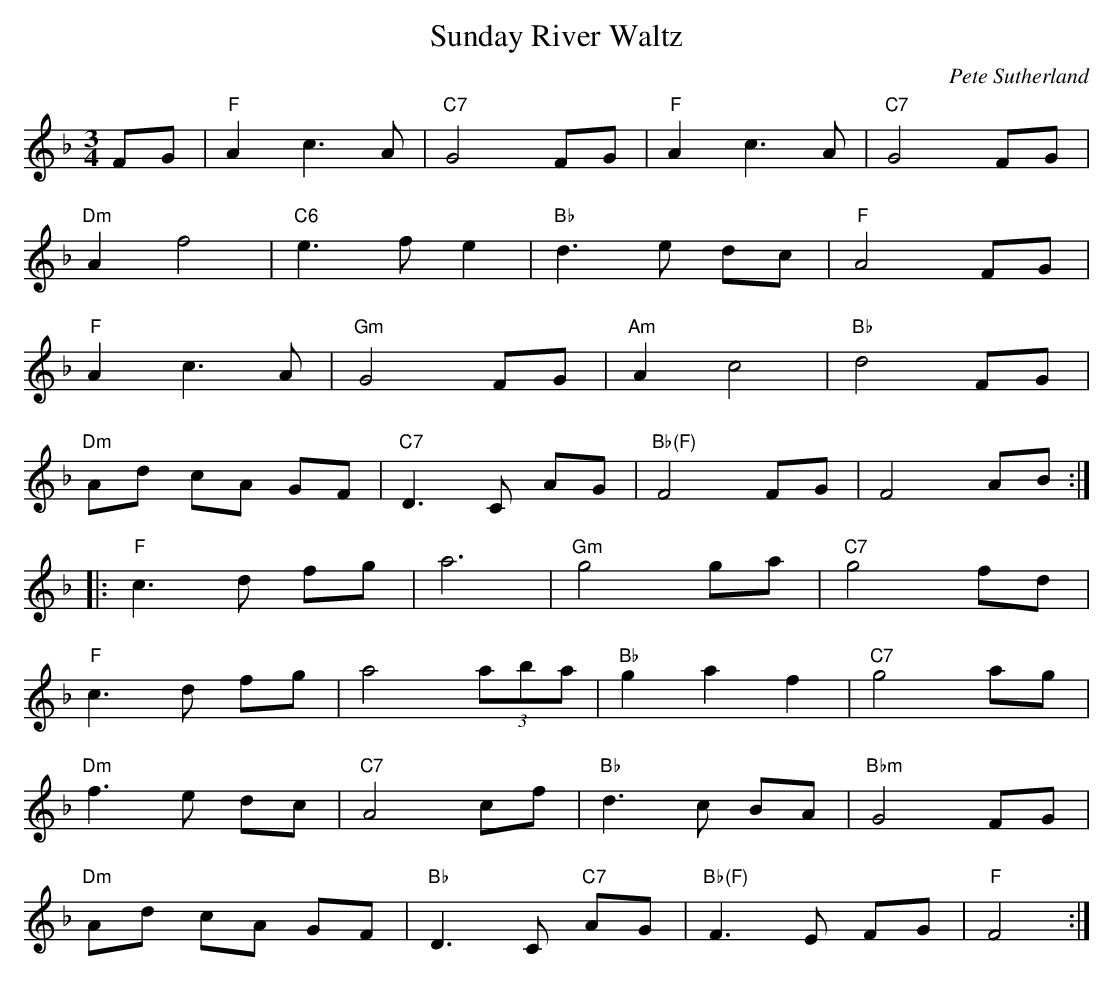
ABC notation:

X:1
T: Sunday River Waltz
C: Pete Sutherland
M: 3/4
L: 1/8
K: F
FG | "F"A2 c3 A | "C7"G4 FG | "F"A2 c3 A | "C7"G4 FG |
"Dm"A2 f4 | "C6"e3 f e2 | "Bb"d3 e dc | "F"A4 FG |
 "F"A2 c3 A | "Gm"G4 FG | "Am"A2 c4 | "Bb"d4 FG |
 "Dm"Ad cA GF | "C7"D3 C AG | "Bb(F)"F4 FG | F4 AB :|
|:  "F"c3 d fg | a6 | "Gm"g4 ga | "C7"g4 fd |
 "F"c3 d fg | a4 (3aba | "Bb"g2 a2 f2 | "C7"g4 ag |
 "Dm"f3 e dc | "C7"A4 cf | "Bb"d3 c BA | "Bbm"G4 FG |
 "Dm"Ad cA GF | "Bb"D3 C "C7"AG | "Bb(F)"F3 E FG | "F"F4 :|
